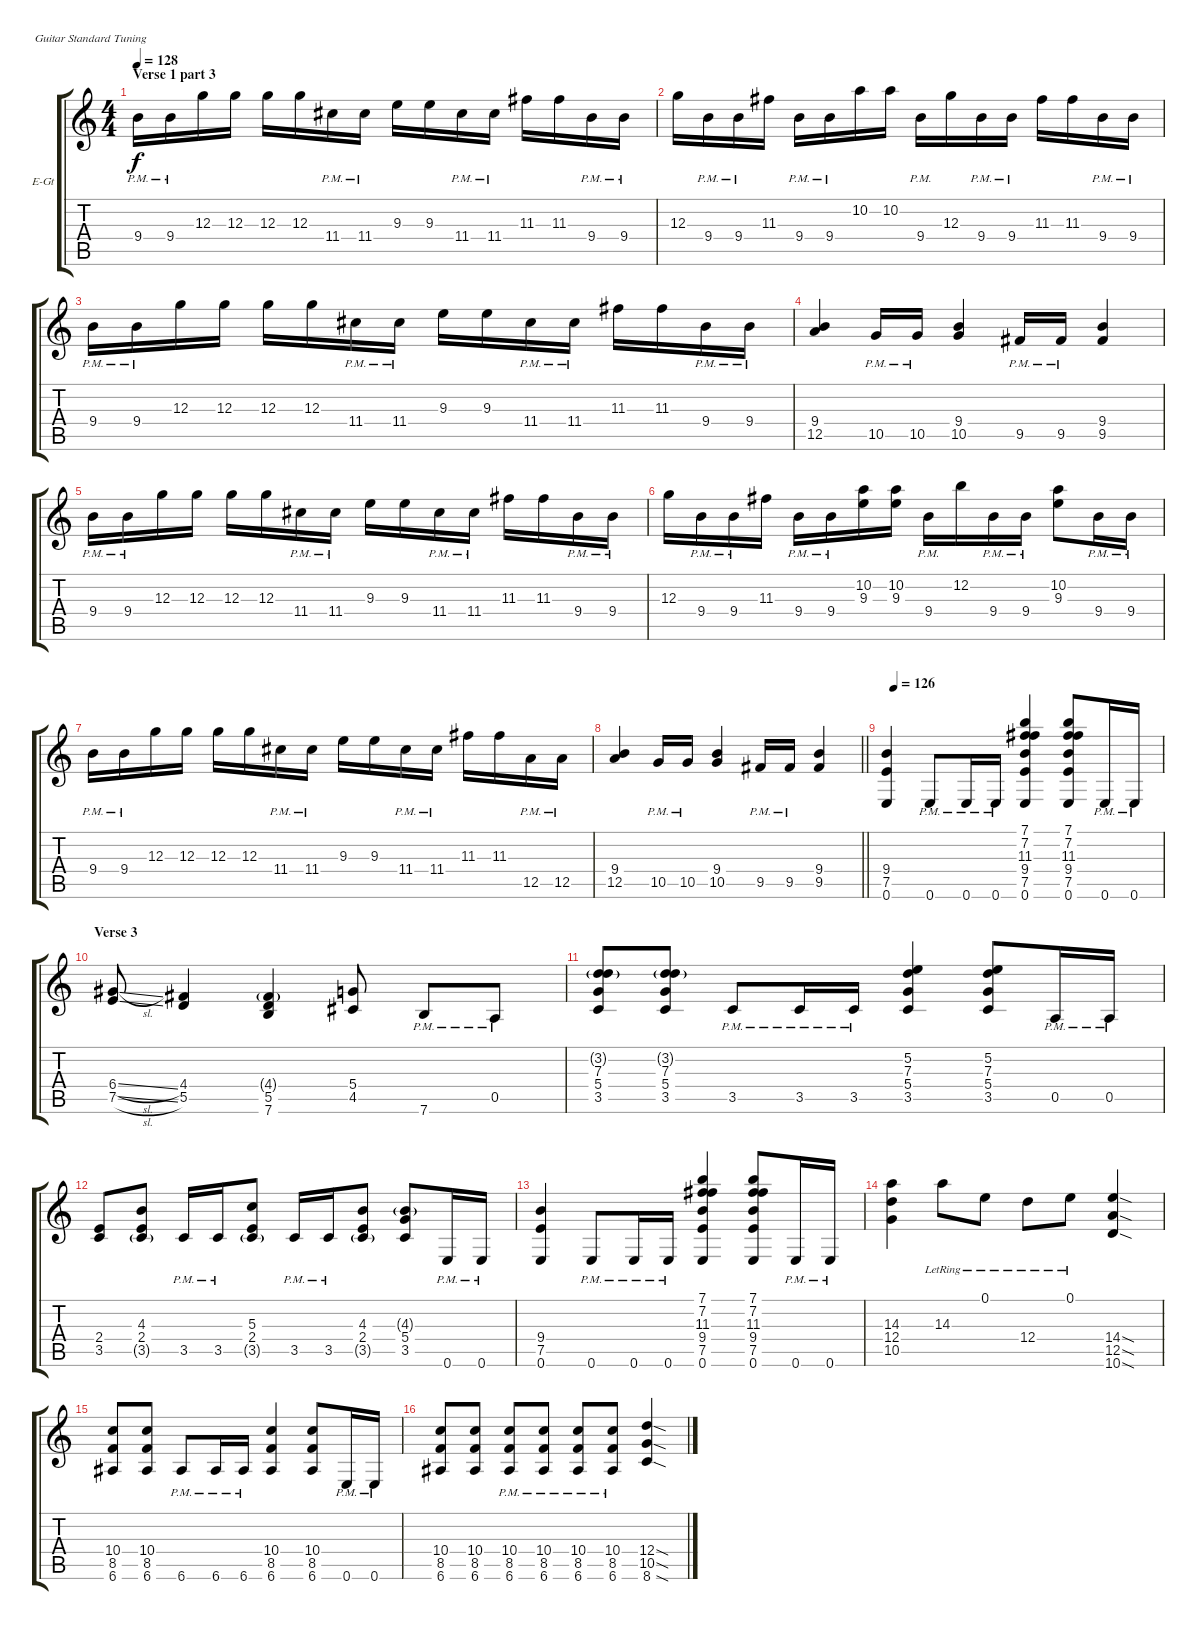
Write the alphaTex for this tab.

\bracketExtendMode groupsimilarinstruments
\firstSystemTrackNameOrientation horizontal
\otherSystemsTrackNameOrientation horizontal
\track ("Paul Masvidal" "E-Gt") {instrument distortionguitar}
\staff {score tabs}
\tuning (E4 B3 G3 D3 A2 E2)
\ts (4 4)
\section ("" "Verse 1 part 3")
\tempo 128
\clef g2
\ks c
9.4{pm}.16{dy f} 9.4{pm}.16 12.3.16 12.3.16 12.3.16 12.3.16 11.4{pm}.16 11.4{pm}.16 9.3.16 9.3.16 11.4{pm}.16 11.4{pm}.16 11.3.16 11.3.16 9.4{pm}.16 9.4{pm}.16 |
12.3.16 9.4{pm}.16 9.4{pm}.16 11.3.16 9.4{pm}.16 9.4{pm}.16 10.2.16 10.2.16 9.4{pm}.16 12.3.16 9.4{pm}.16 9.4{pm}.16 11.3.16 11.3.16 9.4{pm}.16 9.4{pm}.16 |
9.4{pm}.16 9.4{pm}.16 12.3.16 12.3.16 12.3.16 12.3.16 11.4{pm}.16 11.4{pm}.16 9.3.16 9.3.16 11.4{pm}.16 11.4{pm}.16 11.3.16 11.3.16 9.4{pm}.16 9.4{pm}.16 |
(9.4 12.5).4 10.5{pm}.16 10.5{pm}.16 (9.4 10.5).4 9.5{pm}.16 9.5{pm}.16 (9.4 9.5).4 |
9.4{pm}.16 9.4{pm}.16 12.3.16 12.3.16 12.3.16 12.3.16 11.4{pm}.16 11.4{pm}.16 9.3.16 9.3.16 11.4{pm}.16 11.4{pm}.16 11.3.16 11.3.16 9.4{pm}.16 9.4{pm}.16 |
12.3.16 9.4{pm}.16 9.4{pm}.16 11.3.16 9.4{pm}.16 9.4{pm}.16 (10.2 9.3).16 (10.2 9.3).16 9.4{pm}.16 12.2.16 9.4{pm}.16 9.4{pm}.16 (10.2 9.3).8 9.4{pm}.16 9.4{pm}.16 |
9.4{pm}.16 9.4{pm}.16 12.3.16 12.3.16 12.3.16 12.3.16 11.4{pm}.16 11.4{pm}.16 9.3.16 9.3.16 11.4{pm}.16 11.4{pm}.16 11.3.16 11.3.16 12.5{pm}.16 12.5{pm}.16 |
\barLineRight lightlight
(9.4 12.5).4 10.5{pm}.16 10.5{pm}.16 (9.4 10.5).4 9.5{pm}.16 9.5{pm}.16 (9.4 9.5).4 |
\tempo (126 0.03125)
(9.4 7.5 0.6).4 0.6{pm}.8 0.6{pm}.16 0.6{pm}.16 (7.1 7.2 11.3 9.4 7.5 0.6).4 (7.1 7.2 11.3 9.4 7.5 0.6).8 0.6{pm}.16 0.6{pm}.16 |
\section ("" "Verse 3")
(7.5{sl} 6.4{sl}).8 (4.4 5.5).4 (4.4{g} 5.5 7.6).4 (5.4 4.5).8 7.6{pm}.8 0.5{pm}.8 |
(3.2{g} 7.3 5.4 3.5).8 (3.2{g} 7.3 5.4 3.5).8 3.5{pm}.8 3.5{pm}.16 3.5{pm}.16 (5.2 7.3 5.4 3.5).4 (5.2 7.3 5.4 3.5).8 0.5{pm}.16 0.5{pm}.16 |
(2.4 3.5).8 (4.3 2.4 3.5{g}).8 3.5{pm}.16 3.5{pm}.16 (5.3 2.4 3.5{g}).8 3.5{pm}.16 3.5{pm}.16 (4.3 2.4 3.5{g}).8 (4.3{g} 5.4 3.5).8 0.6{pm}.16 0.6{pm}.16 |
(9.4 7.5 0.6).4 0.6{pm}.8 0.6{pm}.16 0.6{pm}.16 (7.1 7.2 11.3 9.4 7.5 0.6).4 (7.1 7.2 11.3 9.4 7.5 0.6).8 0.6{pm}.16 0.6{pm}.16 |
(14.3 12.4 10.5).4 14.3{lr}.8 0.1{lr}.8 12.4{lr}.8 0.1{lr}.8 (14.4{sod} 12.5{sod} 10.6{sod}).4 |
(6.6 8.5 10.4).8 (6.6 8.5 10.4).8 6.6{pm}.8 6.6{pm}.16 6.6{pm}.16 (6.6 8.5 10.4).4 (6.6 8.5 10.4).8 0.6{pm}.16 0.6{pm}.16 |
(6.6 8.5 10.4).8 (6.6 8.5 10.4).8 (6.6{pm} 8.5{pm} 10.4{pm}).8 (6.6{pm} 8.5{pm} 10.4{pm}).8 (6.6{pm} 8.5{pm} 10.4{pm}).8 (6.6{pm} 8.5{pm} 10.4{pm}).8 (8.6{sod} 10.5{sod} 12.4{sod}).4
